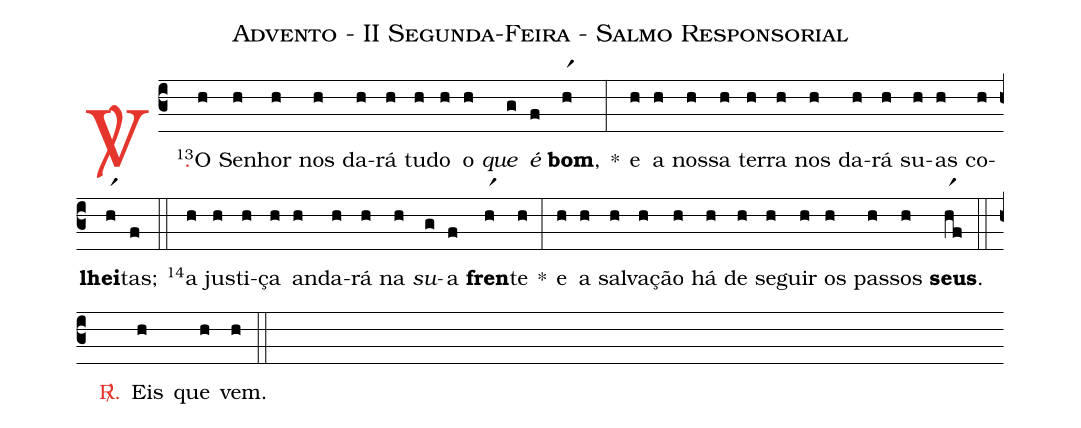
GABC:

name: Advento - II Segunda-Feira - Salmo Responsorial;
%%
(c3)

<c><sp>V/</sp>.</c>() <v>\VSup{13}</v>O(h) Se(h)nhor(h) nos(h) da(h)rá(h) tu(h)do(h) o(h) <i>que</i>(g) <i>é</i>(f) <b>bom</b>,(hr1) *(:)
e(h) a(h) nos(h)sa(h) ter(h)ra(h) nos(h) da(h)rá(h) su(h)as(h) co(h)<b>lhei</b>(hr1)tas;(f)

(::)

<v>\VSup{14}</v>a(h) jus(h)ti(h)ça(h) an(h)da(h)rá(h) na(h) <i>su</i>(g)a(f) <b>fren</b>(hr1)te(h) *(:)
e(h) a(h) sal(h)va(h)ção(h) há(h) de(h) se(h)guir(h) os(h) pas(h)sos(h) <b>seus</b>.(hr1f)

(::)

<c><sp>R/</sp>.</c>() Eis(h) que(h) vem.(h)

(::)
